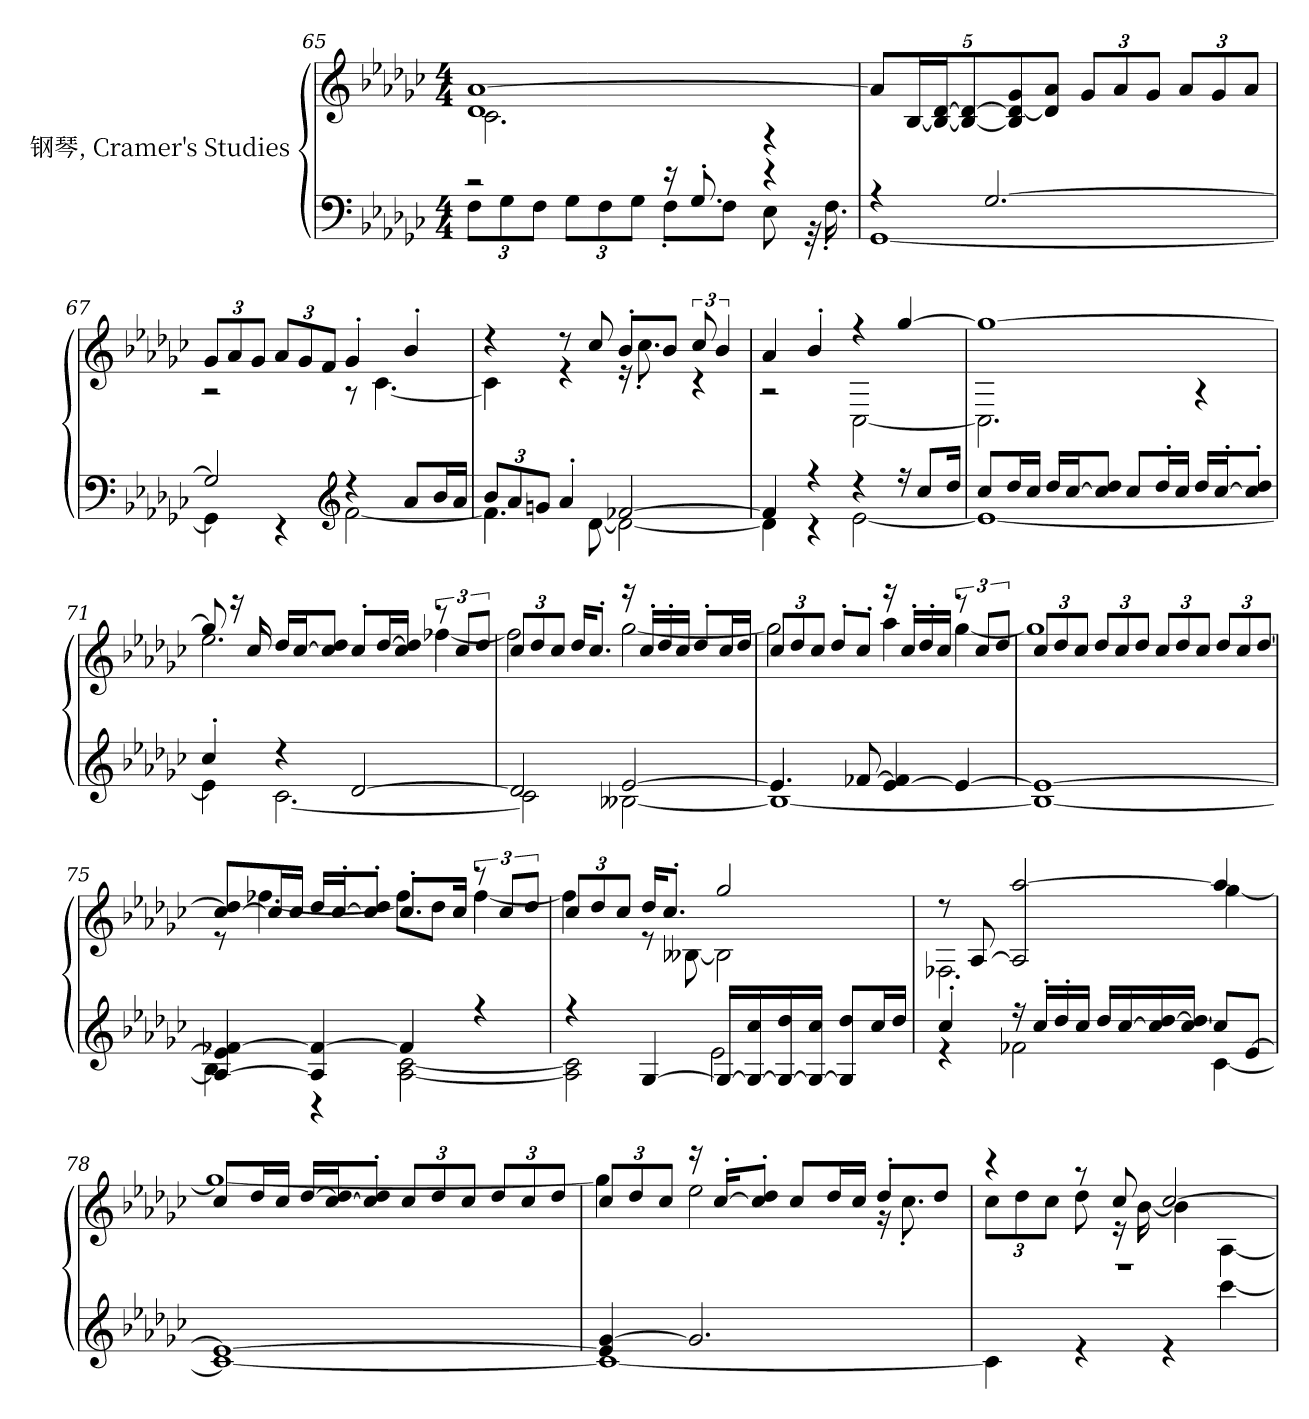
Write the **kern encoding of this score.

**kern	**kern
*part1	*part1
*staff2	*staff1
*I"钢琴, Cramer's Studies	*
*clefF4	*clefG2
*k[b-e-a-d-g-c-]	*k[b-e-a-d-g-c-]
*M4/4	*M4/4
=65	=65
*^	*
*	*Xbrackettup	*
*	*	*^
2r	12F\L	1d- [1a-	2.c-\
.	12G-\	.	.
.	12F\J	.	.
.	12G-\L	.	.
.	12F\	.	.
.	12G-\J	.	.
16r	8F'\L	.	.
8.G-'/	.	.	.
.	8F\J	.	.
4r	8E-\	.	4r
.	32r	.	.
.	16.F'\	.	.
*	*	*v	*v
!!LO:PB:g=z
=66	=66	=66
*	*	*Xbrackettup
4r	[1GG-	10a-/L]
.	.	[20B-/L
.	.	20B-/_ [20d-/J
.	.	10B-/_ 10d-/_
[2.G-/	.	.
.	.	10B-/] 10d-/_ 10g-/
.	.	10d-/] 10a-/J
.	.	12g-/L
.	.	12a-/
.	.	12g-/J
.	.	12a-/L
.	.	12g-/
.	.	12a-/J
=67	=67	=67
*	*	*^
2G-/]	4GG-\]	12g-/L	2r
.	.	12a-/	.
.	.	12g-/J	.
.	4r	12a-/L	.
.	.	12g-/	.
.	.	12f/J	.
*clefG2	*	*	*
4r	[2f\	4g-'/	8r
.	.	.	[4.c-\
8a-/L	.	4b-'/	.
16b-/L	.	.	.
16a-/JJ	.	.	.
=68	=68	=68	=68
12b-/L	4.f\]	4r	4c-\]
12a-/	.	.	.
12gn/J	.	.	.
4a-'/	.	8r	4r
.	[8d-\	8cc-/	.
[2f-X/	2d-\_	8b-'/L	16r
.	.	.	8.cc-'\
.	.	8b-/J	.
*	*	*brackettup	*
.	.	12cc-/	4r
.	.	6b-/	.
!!LO:LB:g=z	!!
=69	=69	=69	=69
4f-/]	4d-\]	4a-/	2r
4r	4r	4b-'/	.
4r	[2e-\	4r	[2C-\
16r	.	[4gg-/	.
8cc-/L	.	.	.
16dd-/Jk	.	.	.
=70	=70	=70	=70
8cc-/L	1e-_	1gg-_	2.C-\]
16dd-/L	.	.	.
16cc-/JJ	.	.	.
16dd-/LL	.	.	.
[16cc-/J	.	.	.
8cc-/] 8dd-/J	.	.	.
8cc-/L	.	.	.
16dd-'/L	.	.	.
16cc-/JJ	.	.	.
16dd-/LL	.	.	4r
[16cc-'/J	.	.	.
8cc-/]' 8dd-/'J	.	.	.
=71	=71	=71	=71
4cc-'/	4e-\]	8gg-/]	2.ee-\
.	.	16r	.
.	.	16cc-/	.
4r	[2.c-\	16dd-/LL	.
.	.	[16cc-/J	.
.	.	8cc-/] 8dd-/J	.
[2d-/	.	8cc-'/L	.
.	.	[16dd-/L	.
.	.	16cc-/ 16dd-/]JJ	.
.	.	12r	[4ff-X\
.	.	12cc-/L	.
.	.	12dd-/J	.
!!LO:LB:g=z	!!
=72	=72	=72	=72
*	*	*Xbrackettup	*
2d-/]	2c-\]	12cc-/L	2ff-\]
.	.	12dd-/	.
.	.	12cc-/J	.
.	.	16dd-/KL	.
.	.	8.cc-'/J	.
[2e-/	[2B--X\	16r	[2gg-\
.	.	16cc-'/LL	.
.	.	16dd-'/	.
.	.	16cc-/JJ	.
.	.	8dd-'/L	.
.	.	16cc-/L	.
.	.	16dd-/JJ	.
=73	=73	=73	=73
4.e-/]	1B--_	12cc-/L	2gg-\]
.	.	12dd-/	.
.	.	12cc-/J	.
.	.	8dd-'/L	.
[8f-X/	.	8cc-'/J	.
[4e-/ 4f-/]	.	16r	4aa-\
.	.	16cc-'/LL	.
.	.	16dd-'/	.
.	.	16cc-/JJ	.
*	*	*brackettup	*
4e-/_	.	12r	[4gg-\
.	.	12cc-/L	.
.	.	12dd-/J	.
=74	=74	=74	=74
*	*	*Xbrackettup	*
1e-_	1B--_	12cc-/L	1gg-]
.	.	12dd-/	.
.	.	12cc-/J	.
.	.	12dd-/L	.
.	.	12cc-/	.
.	.	12dd-/J	.
.	.	12cc-/L	.
.	.	12dd-/	.
.	.	12cc-/J	.
.	.	12dd-/L	.
.	.	12cc-/	.
.	.	[12dd-/J	.
!!LO:LB:g=z	!!
=75	=75	=75	=75
[4A-/ 4e-/] [4f-X/	4B--\]	[8cc-/ 8dd-/]L	8r
.	.	16cc-/L]	[4.ff-X\
.	.	16cc-/JJ	.
4A-/] 4f-/_	4r	16dd-/LL	.
.	.	[16cc-'/J	.
.	.	8cc-/]' 8dd-/'J	.
4f-/]	[2A-\ [2c-\	8.cc-'/L	8ff-\L]
.	.	.	8dd-\J
.	.	16cc-/Jk	.
*	*	*brackettup	*
4r	.	12r	[4ff-\
.	.	12cc-/L	.
.	.	12dd-/J	.
=76	=76	=76	=76
*	*	*Xbrackettup	*
4r	2A-\] 2c-\]	12cc-/L	4ff-\]
.	.	12dd-/	.
.	.	12cc-/J	.
[4G-/	.	16dd-/KL	8r
.	.	8.cc-'/J	.
.	.	.	[8B--X\
16G-/LL_	2e-\	2gg-/	2B--\]
16G-/_ 16cc-/	.	.	.
16G-/_ 16dd-/	.	.	.
16G-/_ 16cc-/JJ	.	.	.
8G-/] 8dd-/L	.	.	.
16cc-/L	.	.	.
16dd-/JJ	.	.	.
!!LO:LB:g=z	!!
=77	=77	=77	=77
4cc-'/	4r	8r	2.F-X\
.	.	[8A-/	.
16r	2f-X\	2A-/] [2aa-/	.
16cc-'/LL	.	.	.
16dd-'/	.	.	.
16cc-/JJ	.	.	.
16dd-/LL	.	.	.
[16cc-/	.	.	.
16cc-/] [16dd-/	.	.	.
[16cc-/ 16dd-/]JJ	.	.	.
8cc-/L]	[4c-\	4aa-/]	[4gg-\
[8e-/J	.	.	.
=78	=78	=78	=78
1e-_	1c-_	8cc-/L	1gg-_
.	.	16dd-/L	.
.	.	16cc-/JJ	.
.	.	[16dd-/LL	.
.	.	[16cc-/ 16dd-/]J	.
.	.	8cc-/]' 8dd-/'J	.
.	.	12cc-/L	.
.	.	12dd-/	.
.	.	12cc-/J	.
.	.	12dd-/L	.
.	.	12cc-/	.
.	.	12dd-/J	.
!!LO:LB:g=z	!!
=79	=79	=79	=79
4e-/] [4g-/	1c-_	12cc-/L	4gg-\]
.	.	12dd-/	.
.	.	12cc-/J	.
2.g-/]	.	16r	2ee-\
.	.	[16cc-'/KL	.
.	.	8cc-/]' 8dd-/'J	.
.	.	8cc-/L	.
.	.	16dd-/L	.
.	.	16cc-/JJ	.
.	.	8dd-'/L	16r
.	.	.	8.cc-'\
.	.	8dd-/J	.
=80	=80	=80	=80
1r	4c-\]	4r	12cc-\L
.	.	.	12dd-\
.	.	.	12cc-\J
.	4r	8r	8dd-\
.	.	8cc-/	16r
.	.	.	[16b-\
.	4r	[2cc-/	4b-\]
.	[4ccc-\	.	[4A-\
*v	*v	*	*
*	*v	*v
=	=
*-	*-
